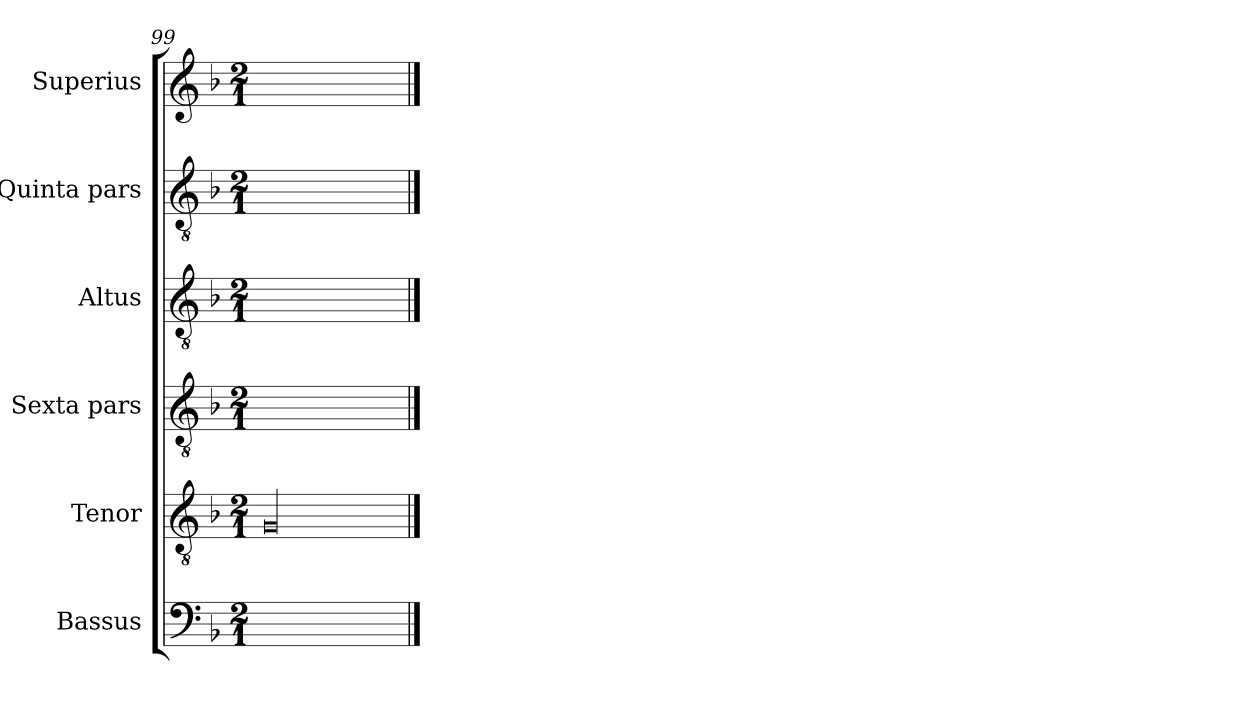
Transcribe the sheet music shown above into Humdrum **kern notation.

**kern	**kern	**kern	**kern	**kern	**kern
*part6	*part5	*part4	*part3	*part2	*part1
*staff6	*staff5	*staff4	*staff3	*staff2	*staff1
*I"Bassus	*I"Tenor	*I"Sexta pars	*I"Altus	*I"Quinta pars	*I"Superius
*I'B	*I'T	*I'Sx	*	*I'Q	*I'S
*clefF4	*clefGv2	*clefGv2	*clefGv2	*clefGv2	*clefG2
*k[b-]	*k[b-]	*k[b-]	*k[b-]	*k[b-]	*k[b-]
*M2/1	*M2/1	*M2/1	*M2/1	*M2/1	*M2/1
=99	=99	=99	=99	=99	=99
!	!LO:N:vis=00	!	!	!	!
0GGyy	0G	0Gyy	0B-yy	0dyy	0gyy
==	==	==	==	==	==
*-	*-	*-	*-	*-	*-
